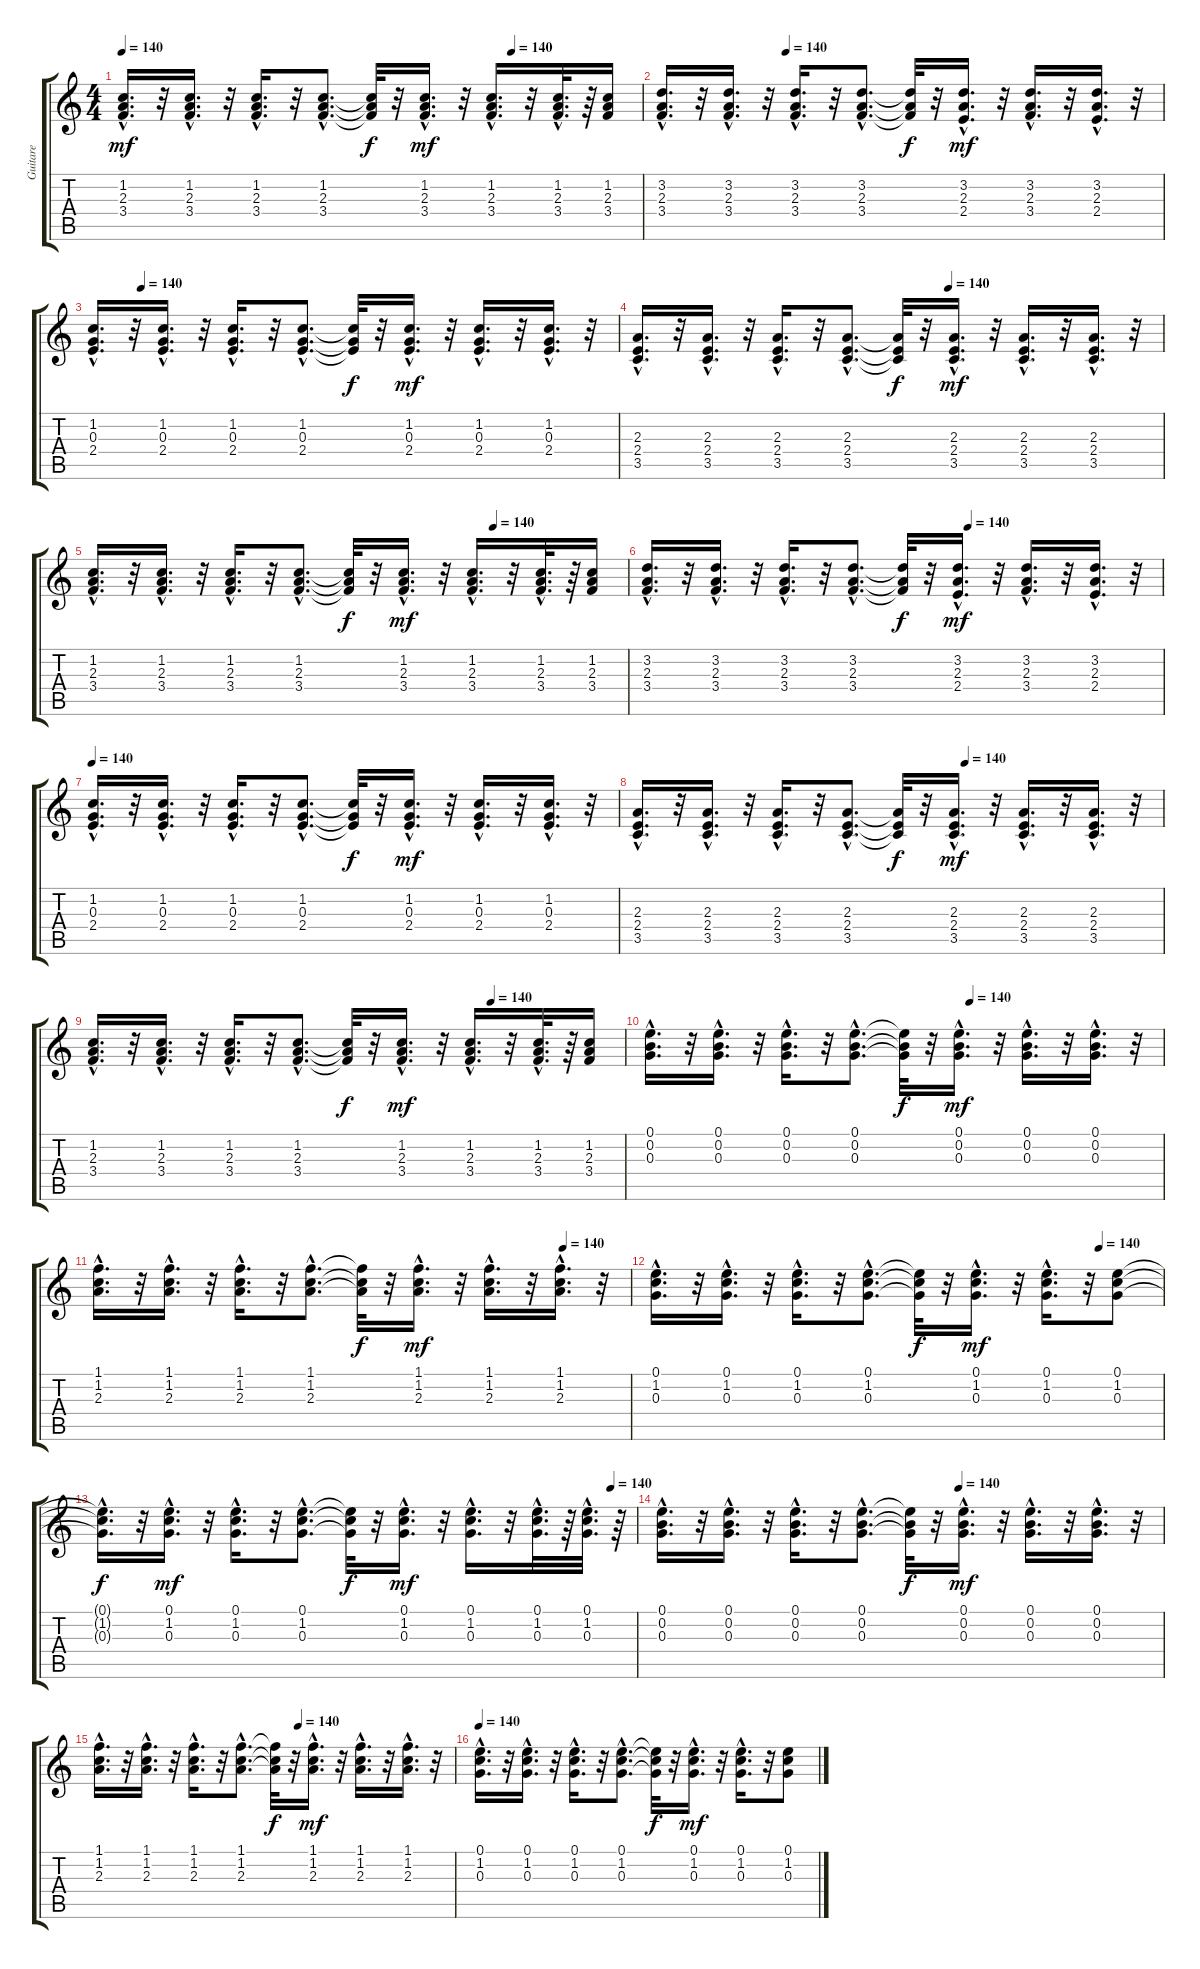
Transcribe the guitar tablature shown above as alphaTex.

\track ("Guitare" "Guitare") {instrument acousticguitarnylon}
\staff {score tabs}
\tuning (E4 B3 G3 D3 A2 E2) {hide}
\ts (4 4)
\tempo 140
\tempo (140 0.75)
\clef g2
\ks c
(1.2{hac} 2.3{hac} 3.4{hac}).16{d dy mf} r.32 (1.2{hac} 2.3{hac} 3.4{hac}).16{d} r.32 (1.2{hac} 2.3{hac} 3.4{hac}).16{d} r.32 (1.2{hac} 2.3{hac} 3.4{hac}).8{d} (1.2{t} 2.3{t} 3.4{t}).32{dy f} r.32 (1.2{hac} 2.3{hac} 3.4{hac}).16{d dy mf} r.32 (1.2{hac} 2.3{hac} 3.4{hac}).16{d} r.32 (1.2{hac} 2.3{hac} 3.4{hac}).32{d} r.64 (1.2 2.3 3.4).16 |
\tempo (140 0.25)
(3.2{hac} 2.3{hac} 3.4{hac}).16{d} r.32 (3.2{hac} 2.3{hac} 3.4{hac}).16{d} r.32 (3.2{hac} 2.3{hac} 3.4{hac}).16{d} r.32 (3.2{hac} 2.3{hac} 3.4{hac}).8{d} (3.2{t} 2.3{t} 3.4{t}).32{dy f} r.32 (3.2{hac} 2.3{hac} 2.4{hac}).16{d dy mf} r.32 (3.2{hac} 2.3{hac} 3.4{hac}).16{d} r.32 (3.2{hac} 2.3{hac} 2.4{hac}).16{d} r.32 |
\tempo (140 0.09375)
(1.2{hac} 0.3{hac} 2.4{hac}).16{d} r.32 (1.2{hac} 0.3{hac} 2.4{hac}).16{d} r.32 (1.2{hac} 0.3{hac} 2.4{hac}).16{d} r.32 (1.2{hac} 0.3{hac} 2.4{hac}).8{d} (1.2{t} 0.3{t} 2.4{t}).32{dy f} r.32 (1.2{hac} 0.3{hac} 2.4{hac}).16{d dy mf} r.32 (1.2{hac} 0.3{hac} 2.4{hac}).16{d} r.32 (1.2{hac} 0.3{hac} 2.4{hac}).16{d} r.32 |
\tempo (140 0.59375)
(2.3{hac} 2.4{hac} 3.5{hac}).16{d} r.32 (2.3{hac} 2.4{hac} 3.5{hac}).16{d} r.32 (2.3{hac} 2.4{hac} 3.5{hac}).16{d} r.32 (2.3{hac} 2.4{hac} 3.5{hac}).8{d} (2.3{t} 2.4{t} 3.5{t}).32{dy f} r.32 (2.3{hac} 2.4{hac} 3.5{hac}).16{d dy mf} r.32 (2.3{hac} 2.4{hac} 3.5{hac}).16{d} r.32 (2.3{hac} 2.4{hac} 3.5{hac}).16{d} r.32 |
\tempo (140 0.75)
(1.2{hac} 2.3{hac} 3.4{hac}).16{d} r.32 (1.2{hac} 2.3{hac} 3.4{hac}).16{d} r.32 (1.2{hac} 2.3{hac} 3.4{hac}).16{d} r.32 (1.2{hac} 2.3{hac} 3.4{hac}).8{d} (1.2{t} 2.3{t} 3.4{t}).32{dy f} r.32 (1.2{hac} 2.3{hac} 3.4{hac}).16{d dy mf} r.32 (1.2{hac} 2.3{hac} 3.4{hac}).16{d} r.32 (1.2{hac} 2.3{hac} 3.4{hac}).32{d} r.64 (1.2 2.3 3.4).16 |
\tempo (140 0.625)
(3.2{hac} 2.3{hac} 3.4{hac}).16{d} r.32 (3.2{hac} 2.3{hac} 3.4{hac}).16{d} r.32 (3.2{hac} 2.3{hac} 3.4{hac}).16{d} r.32 (3.2{hac} 2.3{hac} 3.4{hac}).8{d} (3.2{t} 2.3{t} 3.4{t}).32{dy f} r.32 (3.2{hac} 2.3{hac} 2.4{hac}).16{d dy mf} r.32 (3.2{hac} 2.3{hac} 3.4{hac}).16{d} r.32 (3.2{hac} 2.3{hac} 2.4{hac}).16{d} r.32 |
\tempo 140
(1.2{hac} 0.3{hac} 2.4{hac}).16{d} r.32 (1.2{hac} 0.3{hac} 2.4{hac}).16{d} r.32 (1.2{hac} 0.3{hac} 2.4{hac}).16{d} r.32 (1.2{hac} 0.3{hac} 2.4{hac}).8{d} (1.2{t} 0.3{t} 2.4{t}).32{dy f} r.32 (1.2{hac} 0.3{hac} 2.4{hac}).16{d dy mf} r.32 (1.2{hac} 0.3{hac} 2.4{hac}).16{d} r.32 (1.2{hac} 0.3{hac} 2.4{hac}).16{d} r.32 |
\tempo (140 0.625)
(2.3{hac} 2.4{hac} 3.5{hac}).16{d} r.32 (2.3{hac} 2.4{hac} 3.5{hac}).16{d} r.32 (2.3{hac} 2.4{hac} 3.5{hac}).16{d} r.32 (2.3{hac} 2.4{hac} 3.5{hac}).8{d} (2.3{t} 2.4{t} 3.5{t}).32{dy f} r.32 (2.3{hac} 2.4{hac} 3.5{hac}).16{d dy mf} r.32 (2.3{hac} 2.4{hac} 3.5{hac}).16{d} r.32 (2.3{hac} 2.4{hac} 3.5{hac}).16{d} r.32 |
\tempo (140 0.75)
(1.2{hac} 2.3{hac} 3.4{hac}).16{d} r.32 (1.2{hac} 2.3{hac} 3.4{hac}).16{d} r.32 (1.2{hac} 2.3{hac} 3.4{hac}).16{d} r.32 (1.2{hac} 2.3{hac} 3.4{hac}).8{d} (1.2{t} 2.3{t} 3.4{t}).32{dy f} r.32 (1.2{hac} 2.3{hac} 3.4{hac}).16{d dy mf} r.32 (1.2{hac} 2.3{hac} 3.4{hac}).16{d} r.32 (1.2{hac} 2.3{hac} 3.4{hac}).32{d} r.64 (1.2 2.3 3.4).16 |
\tempo (140 0.625)
(0.1{hac} 0.2{hac} 0.3{hac}).16{d} r.32 (0.1{hac} 0.2{hac} 0.3{hac}).16{d} r.32 (0.1{hac} 0.2{hac} 0.3{hac}).16{d} r.32 (0.1{hac} 0.2{hac} 0.3{hac}).8{d} (0.1{t} 0.2{t} 0.3{t}).32{dy f} r.32 (0.1{hac} 0.2{hac} 0.3{hac}).16{d dy mf} r.32 (0.1{hac} 0.2{hac} 0.3{hac}).16{d} r.32 (0.1{hac} 0.2{hac} 0.3{hac}).16{d} r.32 |
\tempo (140 0.875)
(1.1{hac} 1.2{hac} 2.3{hac}).16{d} r.32 (1.1{hac} 1.2{hac} 2.3{hac}).16{d} r.32 (1.1{hac} 1.2{hac} 2.3{hac}).16{d} r.32 (1.1{hac} 1.2{hac} 2.3{hac}).8{d} (1.1{t} 1.2{t} 2.3{t}).32{dy f} r.32 (1.1{hac} 1.2{hac} 2.3{hac}).16{d dy mf} r.32 (1.1{hac} 1.2{hac} 2.3{hac}).16{d} r.32 (1.1{hac} 1.2{hac} 2.3{hac}).16{d} r.32 |
\tempo (140 0.875)
(0.1{hac} 1.2{hac} 0.3{hac}).16{d} r.32 (0.1{hac} 1.2{hac} 0.3{hac}).16{d} r.32 (0.1{hac} 1.2{hac} 0.3{hac}).16{d} r.32 (0.1{hac} 1.2{hac} 0.3{hac}).8{d} (0.1{t} 1.2{t} 0.3{t}).32{dy f} r.32 (0.1{hac} 1.2{hac} 0.3{hac}).16{d dy mf} r.32 (0.1{hac} 1.2{hac} 0.3{hac}).16{d} r.32 (0.1 1.2 0.3).8 |
\tempo (140 0.953125)
(0.1{hac t} 1.2{hac t} 0.3{hac t}).16{d dy f} r.32 (0.1{hac} 1.2{hac} 0.3{hac}).16{d dy mf} r.32 (0.1{hac} 1.2{hac} 0.3{hac}).16{d} r.32 (0.1{hac} 1.2{hac} 0.3{hac}).8{d} (0.1{t} 1.2{t} 0.3{t}).32{dy f} r.32 (0.1{hac} 1.2{hac} 0.3{hac}).16{d dy mf} r.32 (0.1{hac} 1.2{hac} 0.3{hac}).16{d} r.32 (0.1{hac} 1.2{hac} 0.3{hac}).32{d} r.64 (0.1{hac} 1.2{hac} 0.3{hac}).32{d} r.64 |
\tempo (140 0.59375)
(0.1{hac} 0.2{hac} 0.3{hac}).16{d} r.32 (0.1{hac} 0.2{hac} 0.3{hac}).16{d} r.32 (0.1{hac} 0.2{hac} 0.3{hac}).16{d} r.32 (0.1{hac} 0.2{hac} 0.3{hac}).8{d} (0.1{t} 0.2{t} 0.3{t}).32{dy f} r.32 (0.1{hac} 0.2{hac} 0.3{hac}).16{d dy mf} r.32 (0.1{hac} 0.2{hac} 0.3{hac}).16{d} r.32 (0.1{hac} 0.2{hac} 0.3{hac}).16{d} r.32 |
\tempo (140 0.5625)
(1.1{hac} 1.2{hac} 2.3{hac}).16{d} r.32 (1.1{hac} 1.2{hac} 2.3{hac}).16{d} r.32 (1.1{hac} 1.2{hac} 2.3{hac}).16{d} r.32 (1.1{hac} 1.2{hac} 2.3{hac}).8{d} (1.1{t} 1.2{t} 2.3{t}).32{dy f} r.32 (1.1{hac} 1.2{hac} 2.3{hac}).16{d dy mf} r.32 (1.1{hac} 1.2{hac} 2.3{hac}).16{d} r.32 (1.1{hac} 1.2{hac} 2.3{hac}).16{d} r.32 |
\tempo 140
(0.1{hac} 1.2{hac} 0.3{hac}).16{d} r.32 (0.1{hac} 1.2{hac} 0.3{hac}).16{d} r.32 (0.1{hac} 1.2{hac} 0.3{hac}).16{d} r.32 (0.1{hac} 1.2{hac} 0.3{hac}).8{d} (0.1{t} 1.2{t} 0.3{t}).32{dy f} r.32 (0.1{hac} 1.2{hac} 0.3{hac}).16{d dy mf} r.32 (0.1{hac} 1.2{hac} 0.3{hac}).16{d} r.32 (0.1 1.2 0.3).8
